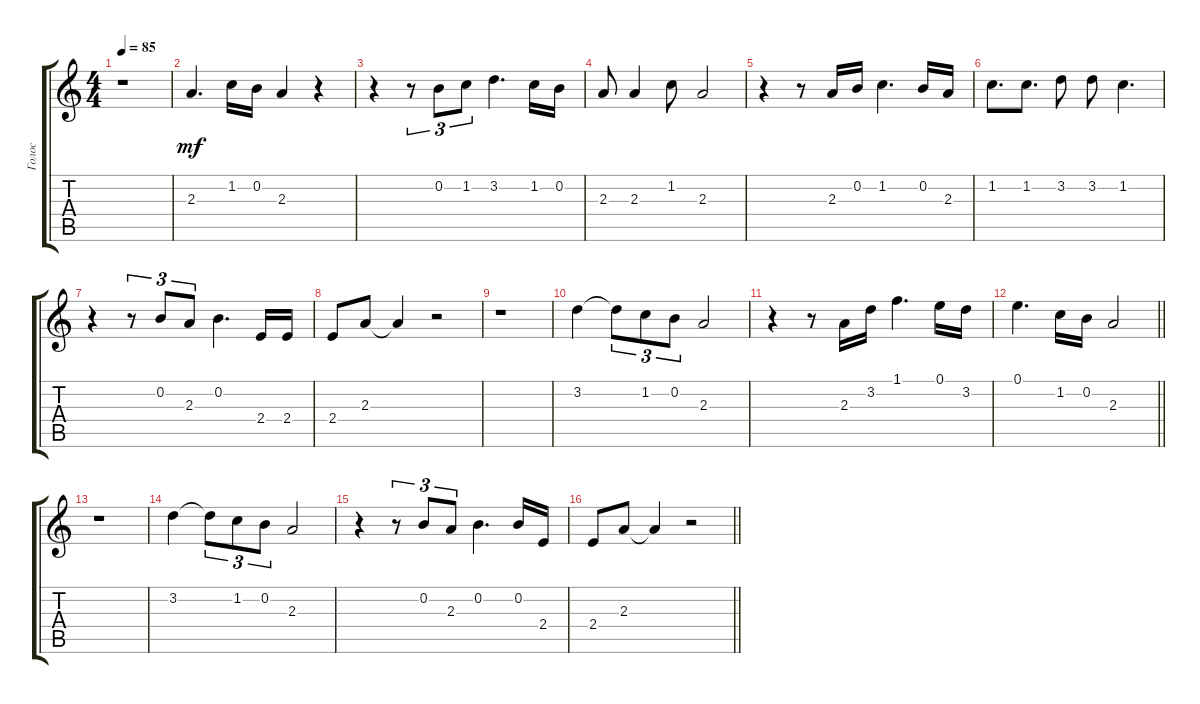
\track ("Голос" "Голос") {instrument electricguitarclean}
\staff {score tabs}
\tuning (E4 B3 G3 D3 A2 E2) {hide}
\ts (4 4)
\tempo 85
\clef g2
\ks c
r.1{dy mf} |
2.3.4{d} 1.2.16 0.2.16 2.3.4 r.4 |
r.4 r.8{tu (3 2)} 0.2.8{tu (3 2)} 1.2.8{tu (3 2)} 3.2.4{d} 1.2.16 0.2.16 |
2.3.8 2.3.4 1.2.8 2.3.2 |
r.4 r.8 2.3.16 0.2.16 1.2.4{d} 0.2.16 2.3.16 |
1.2.8{d} 1.2.8{d} 3.2.8 3.2.8 1.2.4{d} |
r.4 r.8{tu (3 2)} 0.2.8{tu (3 2)} 2.3.8{tu (3 2)} 0.2.4{d} 2.4.16 2.4.16 |
2.4.8 2.3.8 2.3{t}.4 r.2 |
r.1 |
3.2.4 3.2{t}.8{tu (3 2)} 1.2.8{tu (3 2)} 0.2.8{tu (3 2)} 2.3.2 |
r.4 r.8 2.3.16 3.2.16 1.1.4{d} 0.1.16 3.2.16 |
\barLineRight lightlight
0.1.4{d} 1.2.16 0.2.16 2.3.2 |
r.1 |
3.2.4 3.2{t}.8{tu (3 2)} 1.2.8{tu (3 2)} 0.2.8{tu (3 2)} 2.3.2 |
r.4 r.8{tu (3 2)} 0.2.8{tu (3 2)} 2.3.8{tu (3 2)} 0.2.4{d} 0.2.16 2.4.16 |
\barLineRight lightlight
2.4.8 2.3.8 2.3{t}.4 r.2
